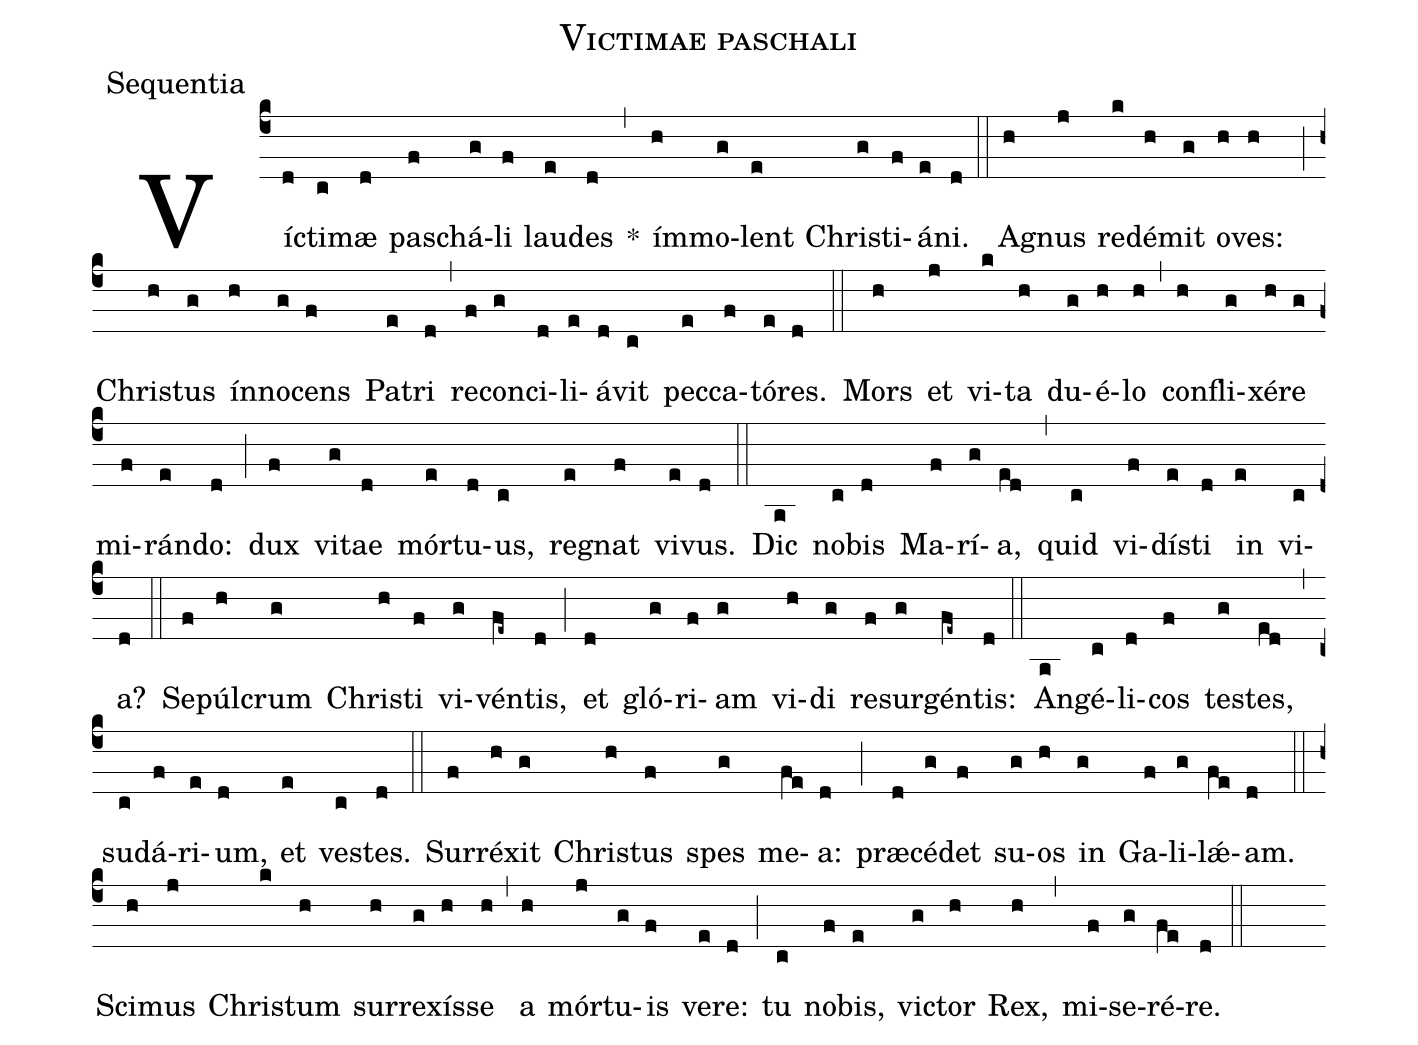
name: Victimae paschali;
office-part: Sequentia;
%%
(c4)

Víc(d)ti(c)mæ(d) pa(f)schá(g)li(f) lau(e)des(d) *(,) ím(h)mo(g)lent(e) Chri(g)sti(f)á(e)ni.(d)

(::)

A(h)gnus(j) re(k)dé(h)mit(g) o(h)ves:(h) (;) Chris(h)tus(g) ín(h)no(g)cens(f) Pa(e)tri(d) (,) re(f)con(g)ci(d)li(e)á(d)vit(c) pec(e)ca(f)tó(e)res.(d)

(::)

Mors(h) et(j) vi(k)ta(h) du(g)é(h)lo(h) (,) con(h)fli(g)xé(h)re(g) mi(f)rán(e)do:(d) (;) dux(f) vi(g)tae(d) mór(e)tu(d)us,(c) re(e)gnat(f) vi(e)vus.(d)

(::)

Dic(a) no(c)bis(d) Ma(f)rí(g)a,(ed) (,) quid(c) vi(f)dí(e)sti(d) in(e) vi(c)a?(d)

(::)

Se(f)púl(h)crum(g) Chris(h)ti(f) vi(g)vén(fe~)tis,(d) (;) et(d) gló(g)ri(f)am(g) vi(h)di(g) re(f)sur(g)gén(fe~)tis:(d)

(::)

An(a)gé(c)li(d)cos(f) tes(g)tes,(ed) (,) su(c)dá(f)ri(e)um,(d) et(e) ves(c)tes.(d)

(::)

Sur(f)ré(h)xit(g) Chris(h)tus(f) spes(g) me(fe)a:(d) (;) præ(d)cé(g)det(f) su(g)os(h) in(g) Ga(f)li(g)lǽ(fe)am.(d)

(::)

Sci(h)mus(j) Chris(k)tum(h) sur(h)re(g)xís(h)se(h) (,) a(h) mór(j)tu(g)is(f) ve(e)re:(d) (;) tu(c) no(f)bis,(e) vic(g)tor(h) Rex,(h) (,) mi(f)se(g)ré(fe)re.(d)

(::)
